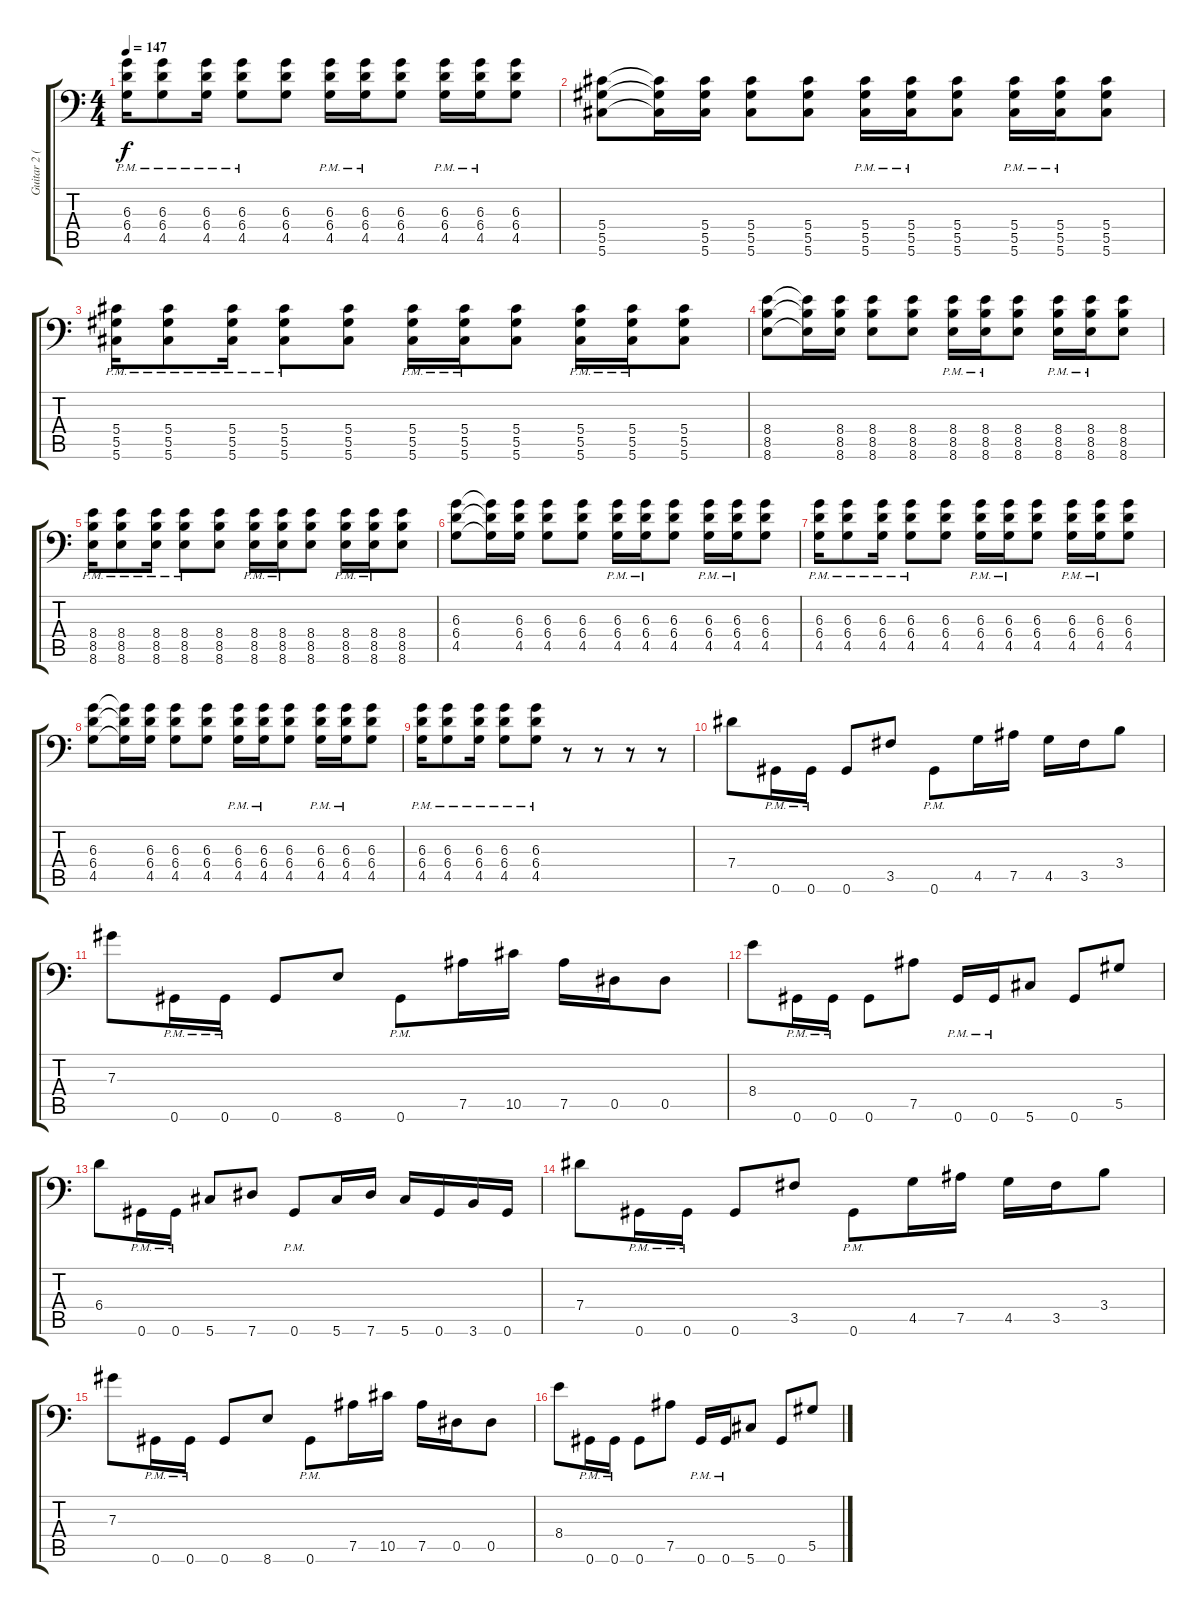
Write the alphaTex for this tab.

\track ("Guitar 2 (Drop G#)" "Guitar 2 (") {instrument distortionguitar}
\staff {score tabs}
\tuning (Bb3 F3 Db3 Ab2 Eb2 Ab1) {hide}
\ts (4 4)
\tempo 147
\clef f4
\ks c
(6.3{pm} 6.4{pm} 4.5{pm}).16{dy f} (6.3{pm} 6.4{pm} 4.5{pm}).8 (6.3{pm} 6.4{pm} 4.5{pm}).16 (6.3{pm} 6.4{pm} 4.5{pm}).8 (6.3 6.4 4.5).8 (6.3{pm} 6.4{pm} 4.5{pm}).16 (6.3{pm} 6.4{pm} 4.5{pm}).16 (6.3 6.4 4.5).8 (6.3{pm} 6.4{pm} 4.5{pm}).16 (6.3{pm} 6.4{pm} 4.5{pm}).16 (6.3 6.4 4.5).8 |
(5.4 5.5 5.6).8 (5.4{t} 5.5{t} 5.6{t}).16 (5.4 5.5 5.6).16 (5.4 5.5 5.6).8 (5.4 5.5 5.6).8 (5.4{pm} 5.5{pm} 5.6{pm}).16 (5.4{pm} 5.5{pm} 5.6{pm}).16 (5.4 5.5 5.6).8 (5.4{pm} 5.5{pm} 5.6{pm}).16 (5.4{pm} 5.5{pm} 5.6{pm}).16 (5.4 5.5 5.6).8 |
(5.4{pm} 5.5{pm} 5.6{pm}).16 (5.4{pm} 5.5{pm} 5.6{pm}).8 (5.4{pm} 5.5{pm} 5.6{pm}).16 (5.4{pm} 5.5{pm} 5.6{pm}).8 (5.4 5.5 5.6).8 (5.4{pm} 5.5{pm} 5.6{pm}).16 (5.4{pm} 5.5{pm} 5.6{pm}).16 (5.4 5.5 5.6).8 (5.4{pm} 5.5{pm} 5.6{pm}).16 (5.4{pm} 5.5{pm} 5.6{pm}).16 (5.4 5.5 5.6).8 |
(8.4 8.5 8.6).8 (8.4{t} 8.5{t} 8.6{t}).16 (8.4 8.5 8.6).16 (8.4 8.5 8.6).8 (8.4 8.5 8.6).8 (8.4{pm} 8.5{pm} 8.6{pm}).16 (8.4{pm} 8.5{pm} 8.6{pm}).16 (8.4 8.5 8.6).8 (8.4{pm} 8.5{pm} 8.6{pm}).16 (8.4{pm} 8.5{pm} 8.6{pm}).16 (8.4 8.5 8.6).8 |
(8.4{pm} 8.5{pm} 8.6{pm}).16 (8.4{pm} 8.5{pm} 8.6{pm}).8 (8.4{pm} 8.5{pm} 8.6{pm}).16 (8.4{pm} 8.5{pm} 8.6{pm}).8 (8.4 8.5 8.6).8 (8.4{pm} 8.5{pm} 8.6{pm}).16 (8.4{pm} 8.5{pm} 8.6{pm}).16 (8.4 8.5 8.6).8 (8.4{pm} 8.5{pm} 8.6{pm}).16 (8.4{pm} 8.5{pm} 8.6{pm}).16 (8.4 8.5 8.6).8 |
(6.3 6.4 4.5).8 (6.3{t} 6.4{t} 4.5{t}).16 (6.3 6.4 4.5).16 (6.3 6.4 4.5).8 (6.3 6.4 4.5).8 (6.3{pm} 6.4{pm} 4.5{pm}).16 (6.3{pm} 6.4{pm} 4.5{pm}).16 (6.3 6.4 4.5).8 (6.3{pm} 6.4{pm} 4.5{pm}).16 (6.3{pm} 6.4{pm} 4.5{pm}).16 (6.3 6.4 4.5).8 |
(6.3{pm} 6.4{pm} 4.5{pm}).16 (6.3{pm} 6.4{pm} 4.5{pm}).8 (6.3{pm} 6.4{pm} 4.5{pm}).16 (6.3{pm} 6.4{pm} 4.5{pm}).8 (6.3 6.4 4.5).8 (6.3{pm} 6.4{pm} 4.5{pm}).16 (6.3{pm} 6.4{pm} 4.5{pm}).16 (6.3 6.4 4.5).8 (6.3{pm} 6.4{pm} 4.5{pm}).16 (6.3{pm} 6.4{pm} 4.5{pm}).16 (6.3 6.4 4.5).8 |
(6.3 6.4 4.5).8 (6.3{t} 6.4{t} 4.5{t}).16 (6.3 6.4 4.5).16 (6.3 6.4 4.5).8 (6.3 6.4 4.5).8 (6.3{pm} 6.4{pm} 4.5{pm}).16 (6.3{pm} 6.4{pm} 4.5{pm}).16 (6.3 6.4 4.5).8 (6.3{pm} 6.4{pm} 4.5{pm}).16 (6.3{pm} 6.4{pm} 4.5{pm}).16 (6.3 6.4 4.5).8 |
(6.3{pm} 6.4{pm} 4.5{pm}).16 (6.3{pm} 6.4{pm} 4.5{pm}).8 (6.3{pm} 6.4{pm} 4.5{pm}).16 (6.3{pm} 6.4{pm} 4.5{pm}).8 (6.3{pm} 6.4{pm} 4.5{pm}).8 r.8 r.8 r.8 r.8 |
7.4.8 0.6{pm}.16 0.6{pm}.16 0.6.8 3.5.8 0.6{pm}.8 4.5.16 7.5.16 4.5.16 3.5.16 3.4.8 |
7.3.8 0.6{pm}.16 0.6{pm}.16 0.6.8 8.6.8 0.6{pm}.8 7.5.16 10.5.16 7.5.16 0.5.16 0.5.8 |
8.4.8 0.6{pm}.16 0.6{pm}.16 0.6.8 7.5.8 0.6{pm}.16 0.6{pm}.16 5.6.8 0.6.8 5.5.8 |
6.4.8 0.6{pm}.16 0.6{pm}.16 5.6.8 7.6.8 0.6{pm}.8 5.6.16 7.6.16 5.6.16 0.6.16 3.6.16 0.6.16 |
7.4.8 0.6{pm}.16 0.6{pm}.16 0.6.8 3.5.8 0.6{pm}.8 4.5.16 7.5.16 4.5.16 3.5.16 3.4.8 |
7.3.8 0.6{pm}.16 0.6{pm}.16 0.6.8 8.6.8 0.6{pm}.8 7.5.16 10.5.16 7.5.16 0.5.16 0.5.8 |
8.4.8 0.6{pm}.16 0.6{pm}.16 0.6.8 7.5.8 0.6{pm}.16 0.6{pm}.16 5.6.8 0.6.8 5.5.8
